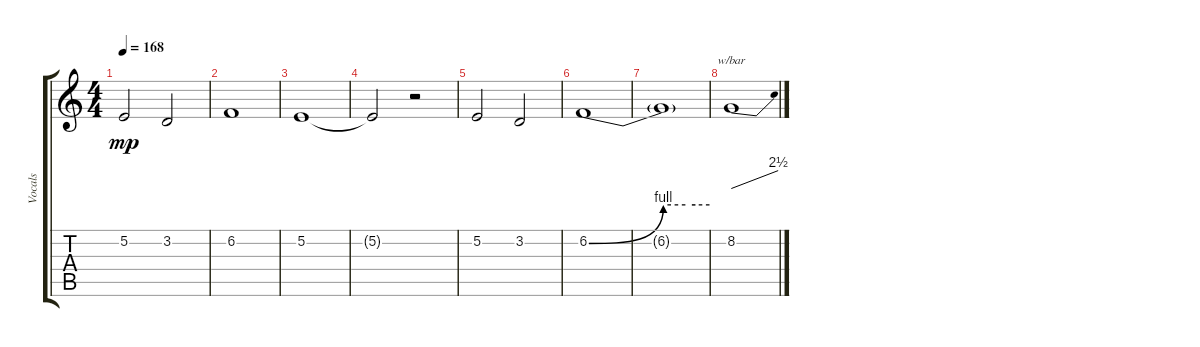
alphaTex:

\track ("Vocals" "Vocals") {instrument oboe}
\staff {score tabs}
\tuning (E4 B3 G3 D3 A2 E2) {hide}
\ts (4 4)
\tempo 168
\clef g2
\ks c
5.2.2{dy mp} 3.2.2 |
6.2.1 |
5.2.1 |
5.2{t}.2 r.2 |
5.2.2 3.2.2 |
6.2{be (custom 0 0 37 4 48 4 53 4 60 4)}.1 |
6.2{t}.1 |
8.2.1{tbe (dive default 0 0 60 10)}
